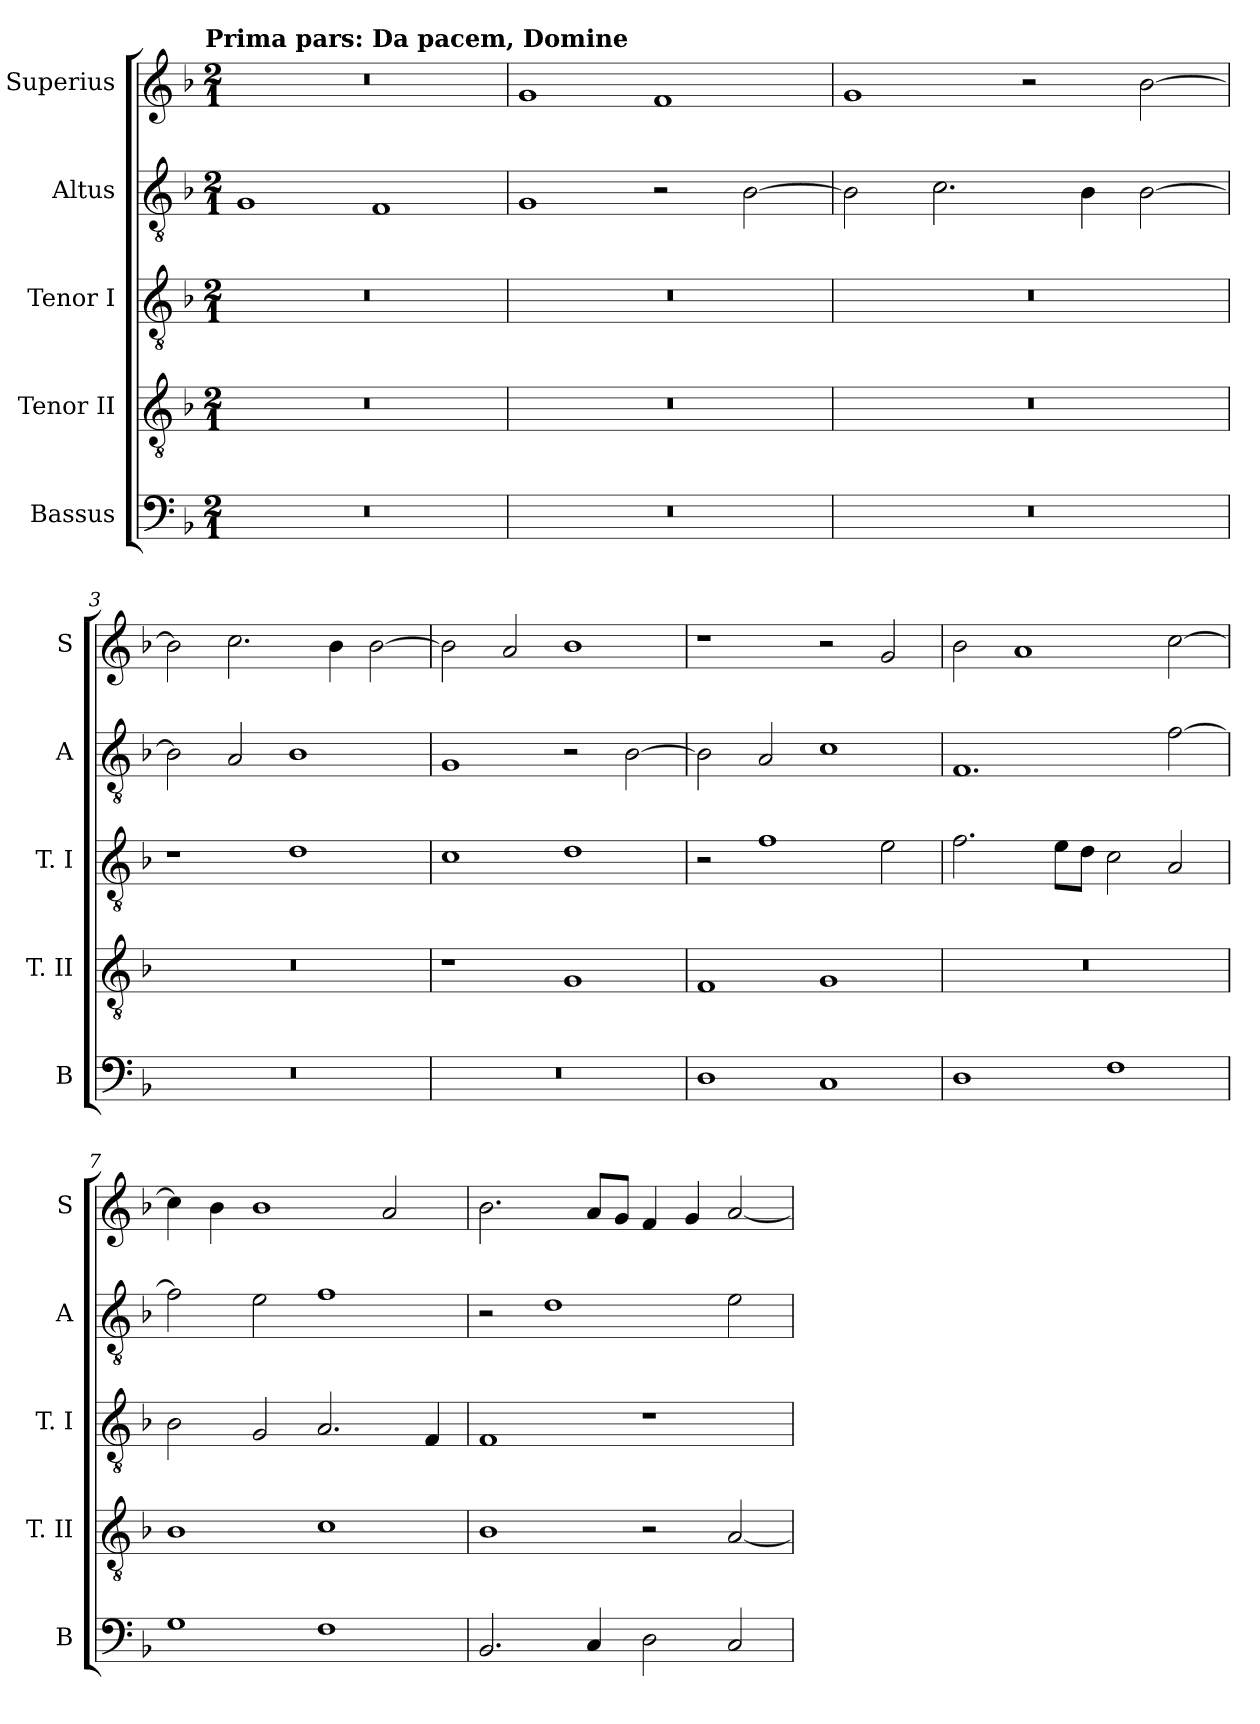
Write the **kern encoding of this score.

**kern	**kern	**kern	**kern	**kern
*part5	*part4	*part3	*part2	*part1
*staff5	*staff4	*staff3	*staff2	*staff1
*I"Bassus	*I"Tenor II	*I"Tenor I	*I"Altus	*I"Superius
*I'B	*I'T. II	*I'T. I	*I'A	*I'S
*clefF4	*clefGv2	*clefGv2	*clefGv2	*clefG2
*k[b-]	*k[b-]	*k[b-]	*k[b-]	*k[b-]
*F:	*F:	*F:	*F:	*F:
!!LO:TX:omd:t=Prima pars&colon; Da pacem, Domine
*M2/1	*M2/1	*M2/1	*M2/1	*M2/1
=	=	=	=	=
0r	0r	0r	1G	0r
.	.	.	1F	.
=1	=1	=1	=1	=1
0r	0r	0r	1G	1g
.	.	.	2r	1f
.	.	.	[2B-	.
=2	=2	=2	=2	=2
0r	0r	0r	2B-]	1g
.	.	.	2.c	.
.	.	.	.	2r
.	.	.	4B-	.
.	.	.	[2B-	[2b-
=3	=3	=3	=3	=3
0r	0r	1r	2B-]	2b-]
.	.	.	2A	2.cc
.	.	1d	1B-	.
.	.	.	.	4b-
.	.	.	.	[2b-
=4	=4	=4	=4	=4
0r	1r	1c	1G	2b-]
.	.	.	.	2a
.	1G	1d	2r	1b-
.	.	.	[2B-	.
=5	=5	=5	=5	=5
1D	1F	2r	2B-]	1r
.	.	1f	2A	.
1C	1G	.	1c	2r
.	.	2e	.	2g
=6	=6	=6	=6	=6
1D	0r	2.f	1.F	2b-
.	.	.	.	1a
.	.	8eL	.	.
.	.	8dJ	.	.
1F	.	2c	.	.
.	.	2A	[2f	[2cc
=7	=7	=7	=7	=7
1G	1B-	2B-	2f]	4cc]
.	.	.	.	4b-
.	.	2G	2e	1b-
1F	1c	2.A	1f	.
.	.	.	.	2a
.	.	4F	.	.
=8	=8	=8	=8	=8
2.BB-	1B-	1F	2r	2.b-
.	.	.	1d	.
4C	.	.	.	8aL
.	.	.	.	8gJ
2D	2r	1r	.	4f
.	.	.	.	4g
2C	[2A	.	2e	[2a
=	=	=	=	=
*-	*-	*-	*-	*-
